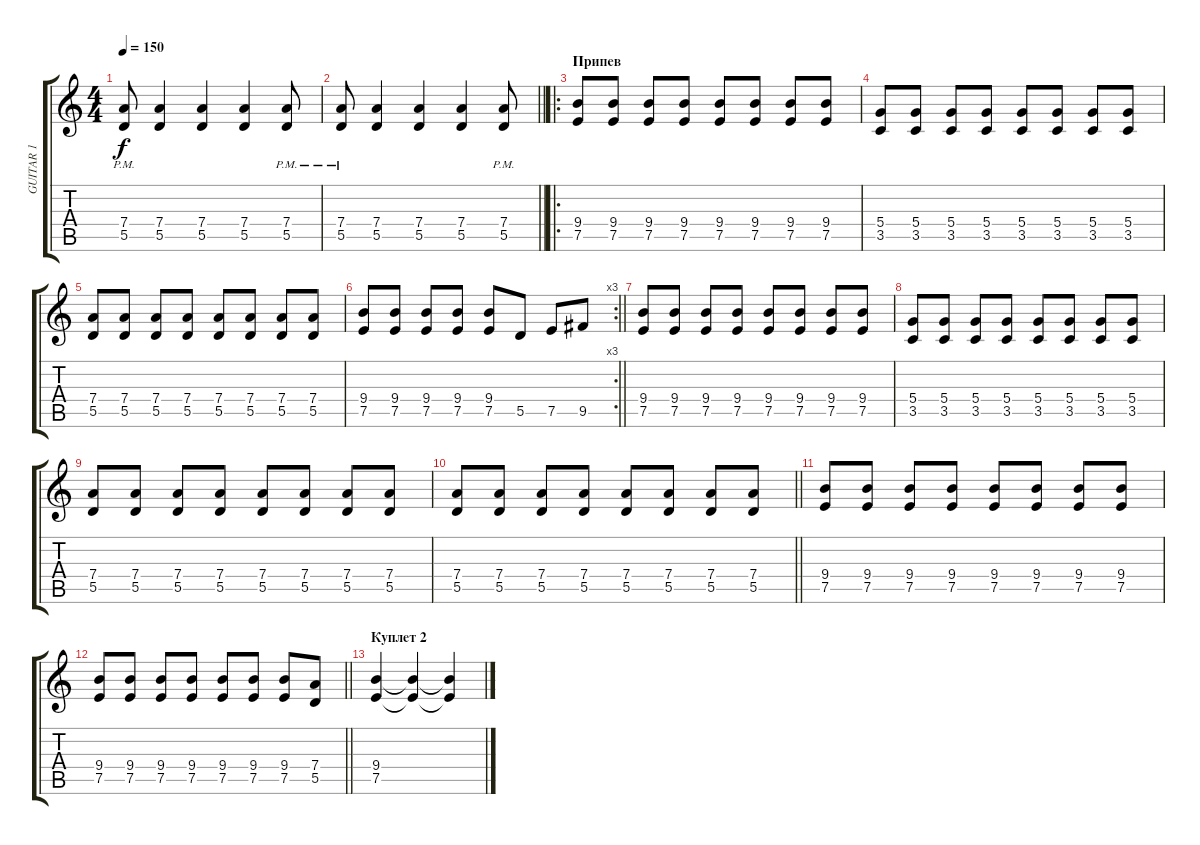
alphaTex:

\track ("GUITAR 1" "GUITAR 1") {instrument electricguitarmuted}
\staff {score tabs}
\tuning (E4 B3 G3 D3 A2 E2) {hide}
\ts (4 4)
\tempo 150
\clef g2
\ks c
(7.4{pm} 5.5).8{dy f} (7.4 5.5).4 (7.4 5.5).4 (7.4 5.5).4 (7.4{pm} 5.5).8 |
\barLineRight lightlight
(7.4{pm} 5.5).8 (7.4 5.5).4 (7.4 5.5).4 (7.4 5.5).4 (7.4{pm} 5.5).8 |
\ro
\section ("" "Припев")
(9.4 7.5).8{volume 12 instrument distortionguitar} (9.4 7.5).8 (9.4 7.5).8 (9.4 7.5).8 (9.4 7.5).8 (9.4 7.5).8 (9.4 7.5).8 (9.4 7.5).8 |
(5.4 3.5).8 (5.4 3.5).8 (5.4 3.5).8 (5.4 3.5).8 (5.4 3.5).8 (5.4 3.5).8 (5.4 3.5).8 (5.4 3.5).8 |
(7.4 5.5).8 (7.4 5.5).8 (7.4 5.5).8 (7.4 5.5).8 (7.4 5.5).8 (7.4 5.5).8 (7.4 5.5).8 (7.4 5.5).8 |
\rc 3
\barLineRight lightlight
(9.4 7.5).8 (9.4 7.5).8 (9.4 7.5).8 (9.4 7.5).8 (9.4 7.5).8 5.5.8 7.5.8 9.5.8 |
(9.4 7.5).8{volume 12 instrument distortionguitar} (9.4 7.5).8 (9.4 7.5).8 (9.4 7.5).8 (9.4 7.5).8 (9.4 7.5).8 (9.4 7.5).8 (9.4 7.5).8 |
(5.4 3.5).8 (5.4 3.5).8 (5.4 3.5).8 (5.4 3.5).8 (5.4 3.5).8 (5.4 3.5).8 (5.4 3.5).8 (5.4 3.5).8 |
(7.4 5.5).8 (7.4 5.5).8 (7.4 5.5).8 (7.4 5.5).8 (7.4 5.5).8 (7.4 5.5).8 (7.4 5.5).8 (7.4 5.5).8 |
\barLineRight lightlight
(7.4 5.5).8 (7.4 5.5).8 (7.4 5.5).8 (7.4 5.5).8 (7.4 5.5).8 (7.4 5.5).8 (7.4 5.5).8 (7.4 5.5).8 |
(9.4 7.5).8 (9.4 7.5).8 (9.4 7.5).8 (9.4 7.5).8 (9.4 7.5).8 (9.4 7.5).8 (9.4 7.5).8 (9.4 7.5).8 |
\barLineRight lightlight
(9.4 7.5).8 (9.4 7.5).8 (9.4 7.5).8 (9.4 7.5).8 (9.4 7.5).8 (9.4 7.5).8 (9.4 7.5).8 (7.4 5.5).8 |
\section ("" "Куплет 2")
(9.4 7.5).4 (9.4{t} 7.5{t}).4 (9.4{t} 7.5{t}).4
